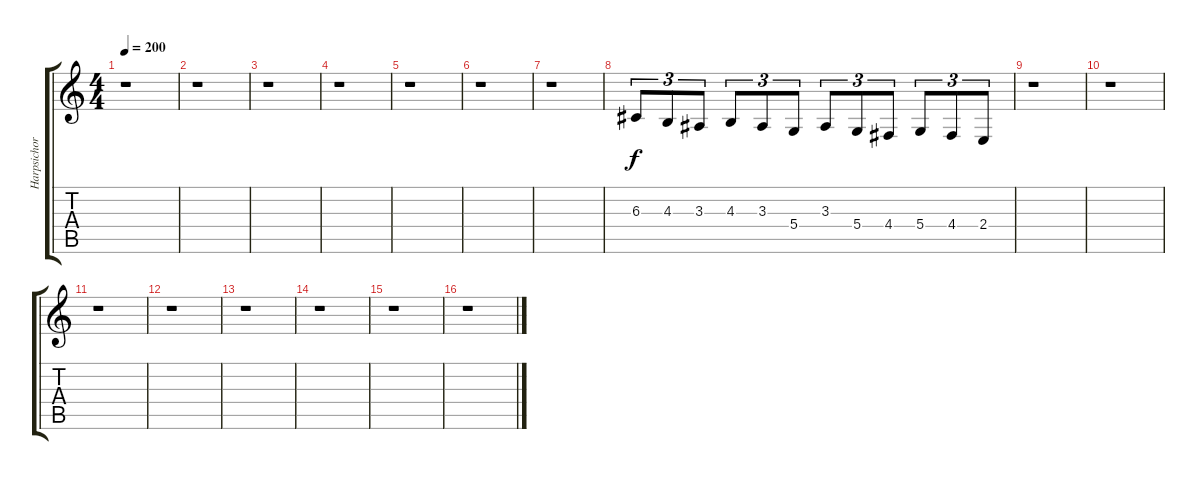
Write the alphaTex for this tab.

\track ("Harpsichord" "Harpsichor") {instrument harpsichord}
\staff {score tabs}
\tuning (E4 B3 G3 D3 A2 E2) {hide}
\ts (4 4)
\tempo 200
\clef g2
\ks c
r.1{dy f} |
\section ("" "")
r.1 |
r.1 |
r.1 |
r.1 |
r.1 |
r.1 |
6.3.8{tu (3 2)} 4.3.8{tu (3 2)} 3.3.8{tu (3 2)} 4.3.8{tu (3 2)} 3.3.8{tu (3 2)} 5.4.8{tu (3 2)} 3.3.8{tu (3 2)} 5.4.8{tu (3 2)} 4.4.8{tu (3 2)} 5.4.8{tu (3 2)} 4.4.8{tu (3 2)} 2.4.8{tu (3 2)} |
\section ("" "")
r.1 |
r.1 |
r.1 |
r.1 |
r.1 |
r.1 |
r.1 |
r.1
